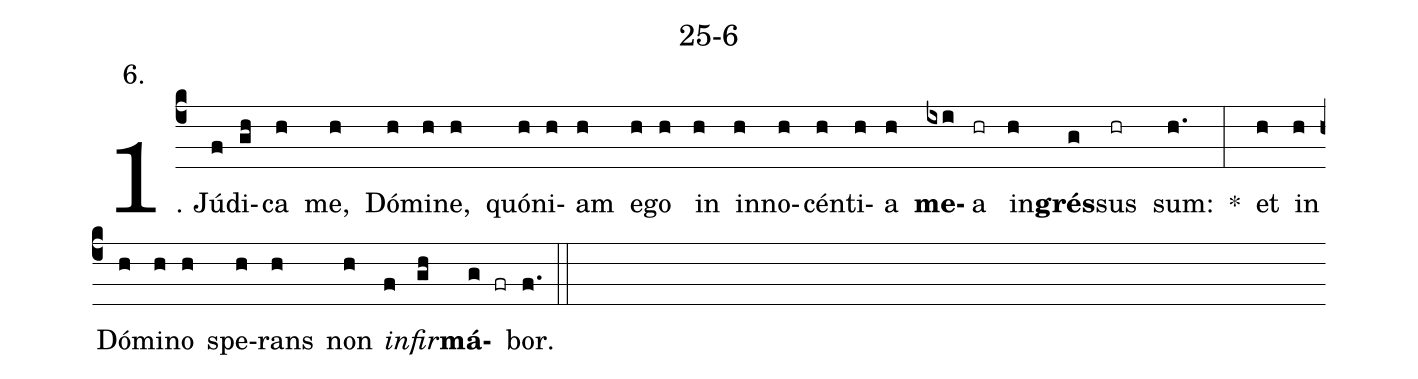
name: 25-6;
annotation: 6.;
%%
(c4)1. Jú(f)di(gh)ca(h) me,(h) Dó(h)mi(h)ne,(h) quón(h)i(h)am(h) e(h)go(h) in(h) in(h)no(h)cén(h)ti(h)a(h) <b>me</b>(ixi)a(hr) in(h)<b>grés</b>(g)sus(hr) sum:(h.) *(:) et(h) in(h) Dó(h)mi(h)no(h) spe(h)rans(h) non(h) <i>in</i>(f)<i>fir</i>(gh)<b>má</b>(g fr)bor.(f.) (::)
